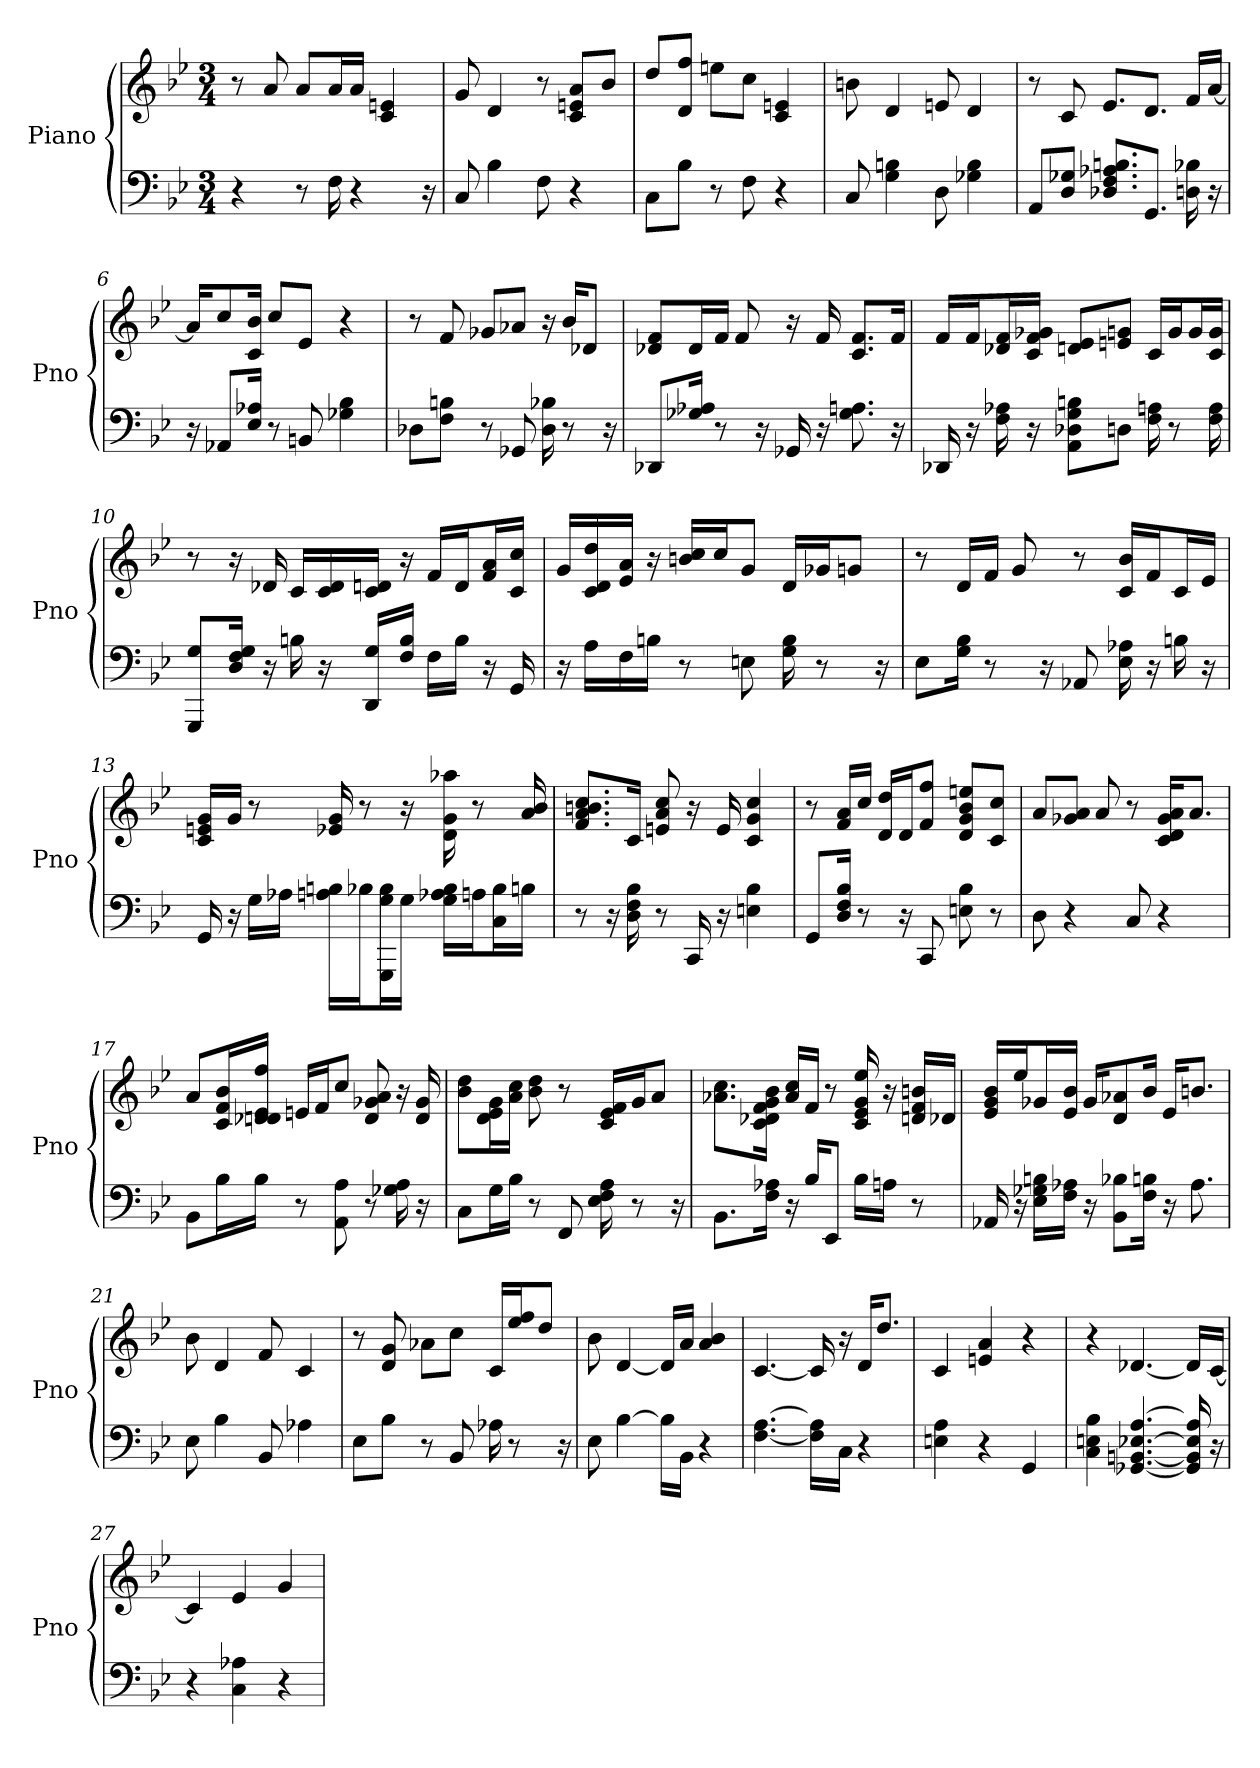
**kern	**kern
*part1	*part1
*staff2	*staff1
*I"Piano	*
*I'Pno	*
*clefF4	*clefG2
*k[b-e-]	*k[b-e-]
*B-:	*B-:
*M3/4	*M3/4
*MM57	*MM57
=1	=1
4r	8r
.	8a
8r	8a/L
16F	16a/L
4r	16a/JJ
.	4c 4e
16r	.
=2	=2
8C	8g
4B-	4d
8F	8r
4r	8a/ 8e/ 8c/L
.	8b-/J
=3	=3
8C\L	8dd/L
8B-\J	8ff/ 8d/J
8r	8ee\L
8F	8cc\J
4r	4e 4c
=4	=4
8C	8b
4G 4B	4d
8D	8e
4B 4G-	4d
=5	=5
8AA/L	8r
8G-/ 8D/J	8c
8.F/ 8.B/ 8.D-/ 8.A-/L	8.e-/L
8.GG/J	8.d/J
16D 16B-	16f/LL
16r	[16a/JJ
=6	=6
16r	16a/KL]
8AA-/L	8cc/
16A-/ 16E-/Jk	16c/ 16b-/Jk
8r	8cc/L
8BB	8e-/J
4B- 4G-	4r
=7	=7
8D-\L	8r
8F\ 8B\J	8f
8r	8g-/L
8GG-	8a-/J
16D- 16B-	16r
8r	16b-/KL
.	8d-/J
16r	.
=8	=8
8DD-/L	8d-/ 8f/L
16G-/ 16A-/Jk	16d-/L
8r	16f/JJ
.	8f
16r	.
16GG-	16r
16r	16f
8.G- 8.A	8.f/ 8.c/L
16r	16f/Jk
=9	=9
16DD-	16f/LL
16r	16f/J
16A- 16F	16d-/ 16f/L
16r	16c/ 16f/ 16g-/JJ
8G\ 8D-\ 8B\ 8AA\L	8e-/ 8d/L
8D\J	8g/ 8e/J
16F 16A	16c/LL
8r	16g/J
.	16g/L
16A 16F	16c/ 16g/JJ
=10	=10
8GGG/ 8G/L	8r
16D/ 16G/ 16F/Jk	16r
16r	16d-
16B	16c/LL
16r	16c/ 16d-/
16DD/ 16G/LL	16d/ 16c/JJ
16B/ 16F/JJ	16r
16F\LL	16f/LL
16B\JJ	16d/J
16r	16a/ 16f/L
16GG	16c/ 16cc/JJ
=11	=11
16r	16g/LL
16A\LL	16d/ 16dd/ 16c/
16F\	16a/ 16e-/JJ
16B\JJ	16r
8r	16b/ 16cc/LL
.	16cc/J
8E	8g/J
16G 16B	16d/LL
8r	16g-/J
.	8g/J
16r	.
=12	=12
8E-\L	8r
16B-\ 16G\Jk	16d/LL
8r	16f/JJ
.	8g
16r	.
8AA-	8r
16E- 16A-	16b-/ 16c/LL
16r	16f/J
16B	16c/L
16r	16e-/JJ
=13	=13
16GG	16g/ 16c/ 16e/LL
16r	16g/JJ
16G\LL	8r
16A-\JJ	.
16A\ 16B\LL	16g 16e-
16B-\J	8r
16B-\ 16GGG\ 16G\L	.
16G\JJ	16r
16A-\ 16G\ 16B-\LL	16aa- 16g 16d
16A\J	8r
16C\ 16B-\L	.
16B\JJ	16a 16b-
=14	=14
8r	8.b/ 8.a/ 8.cc/ 8.f/L
16r	.
16F 16D 16B-	16c/Jk
8r	8cc 8e 8a
16CC	16r
16r	16e
4E 4B-	4cc 4g 4c
=15	=15
8GG/L	8r
16D/ 16B-/ 16F/Jk	16f/ 16a/LL
8r	16cc/JJ
.	16d/ 16dd/LL
16r	16d/J
8CC	8f/ 8ff/J
8E 8B-	8d/ 8b-/ 8g/ 8ee/L
8r	8c/ 8cc/J
=16	=16
8D	8a/L
4r	8a/ 8g-/J
.	8a
8C	8r
4r	16a/ 16g-/ 16d/ 16c/KL
.	8.a/J
=17	=17
8BB-\L	8a/L
16B-\L	16b-/ 16f/ 16c/L
16B-\JJ	16d-/ 16d/ 16ff/ 16e-/JJ
8r	16e/LL
.	16f/J
8AA 8A	8cc/J
8r	8d 8a 8g-
16A 16G-	16r
16r	16d 16g-
=18	=18
8C\L	8dd\ 8b-\L
16G\L	16g\ 16d\ 16e-\L
16B-\JJ	16cc\ 16a\JJ
8r	8dd 8b-
8FF	8r
16E- 16F 16A	16e-/ 16f/ 16c/LL
8r	16g/J
.	8a/J
16r	.
=19	=19
8.BB-\L	8.cc\ 8.a-\L
16A-\ 16F\Jk	16c\ 16d-\ 16f\ 16g\ 16b-\Jk
16r	16cc/ 16a-/LL
16B-/KL	16f/JJ
8EE-/J	8r
16B-\LL	16ee- 16e- 16g 16c
16A\JJ	16r
8r	16d/ 16b/ 16f/LL
.	16d-/JJ
=20	=20
16AA-	16e-/ 16b-/ 16g/LL
16r	16ee-/J
16B\ 16E-\ 16G-\LL	16g-/L
16A-\ 16F\JJ	16b-/ 16e-/JJ
16r	16g-/KL
8B-\ 8BB-\L	8d/ 8a-/
16B\ 16F\Jk	16b-/Jk
16r	16e-/KL
8.A-	8.b/J
=21	=21
8E-	8b-
4B-	4d
8BB-	8f
4A-	4c
=22	=22
8E-\L	8r
8B-\J	8g 8d
8r	8a-\L
8BB-	8cc\J
16A-	16c/LL
8r	16ff/ 16ee-/J
.	8dd/J
16r	.
=23	=23
8E-	8b-
[4B-	[4d
16B-\LL]	16d/LL]
16BB-\JJ	16a/JJ
4r	4b- 4a
=24	=24
[4.A [4.F	[4.c
16A]\ 16F]\LL	16c]
16C\JJ	16r
4r	16d/KL
.	8.dd/J
=25	=25
4A 4E	4c
4r	4a 4e
4GG	4r
=26	=26
4E 4C 4B-	4r
[4.E- [4.BB [4.GG- [4.A	[4.d-
16E-] 16BB] 16GG-] 16A]	16d-/LL]
16r	[16c/JJ
=27	=27
4r	4c]
4A- 4C	4e-
4r	4g
=	=
*-	*-
